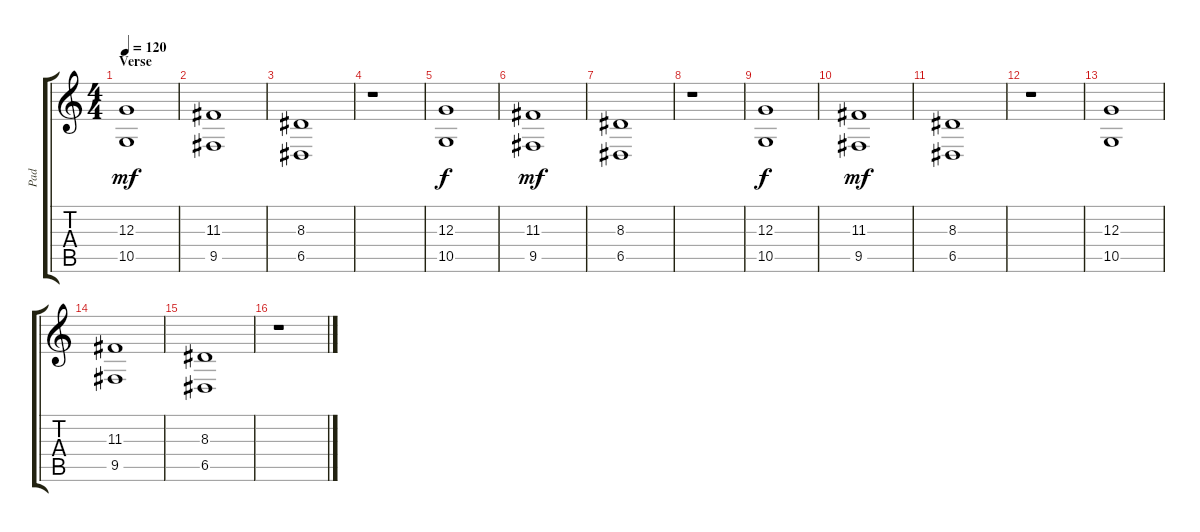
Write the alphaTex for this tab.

\track ("Pad" "Pad") {instrument fx7echoes}
\staff {score tabs}
\tuning (E4 B3 G3 D3 A2 D2) {hide}
\ts (4 4)
\section ("" "Verse")
\tempo 120
\clef g2
\ks c
(12.3 10.5).1{dy mf} |
(11.3 9.5).1 |
(8.3 6.5).1 |
r.1 |
(12.3 10.5).1{dy f} |
(11.3 9.5).1{dy mf} |
(8.3 6.5).1 |
r.1 |
(12.3 10.5).1{dy f} |
(11.3 9.5).1{dy mf} |
(8.3 6.5).1 |
r.1 |
(12.3 10.5).1 |
(11.3 9.5).1 |
(8.3 6.5).1 |
r.1
